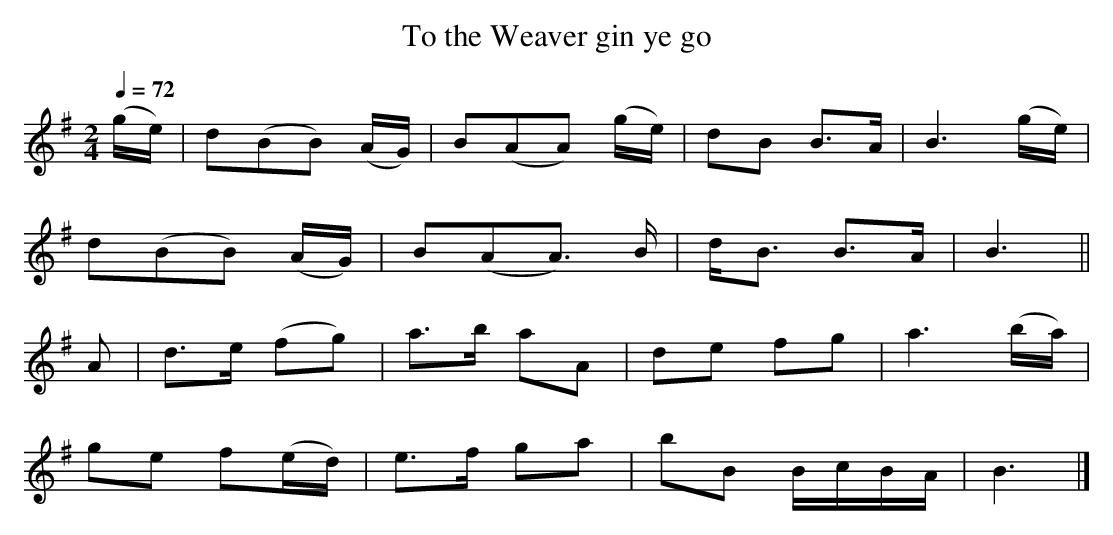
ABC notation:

X:1
T:To the Weaver gin ye go
M:2/4
L:1/16
Q:1/4=72
K:G
(ge)|d2(B2B2) (AG)|B2(A2A2) (ge)|d2B2 B3A |B6(ge)|
     d2(B2B2) (AG)|B2(A2A3)   B |dB3  B3A |B6   ||
 A2 |d3e    (f2g2)|a3b     a2A2 |d2e2 f2g2|a6(ba)|
     g2e2   f2(ed)|e3f     g2a2 |b2B2 BcBA|B6   |]
